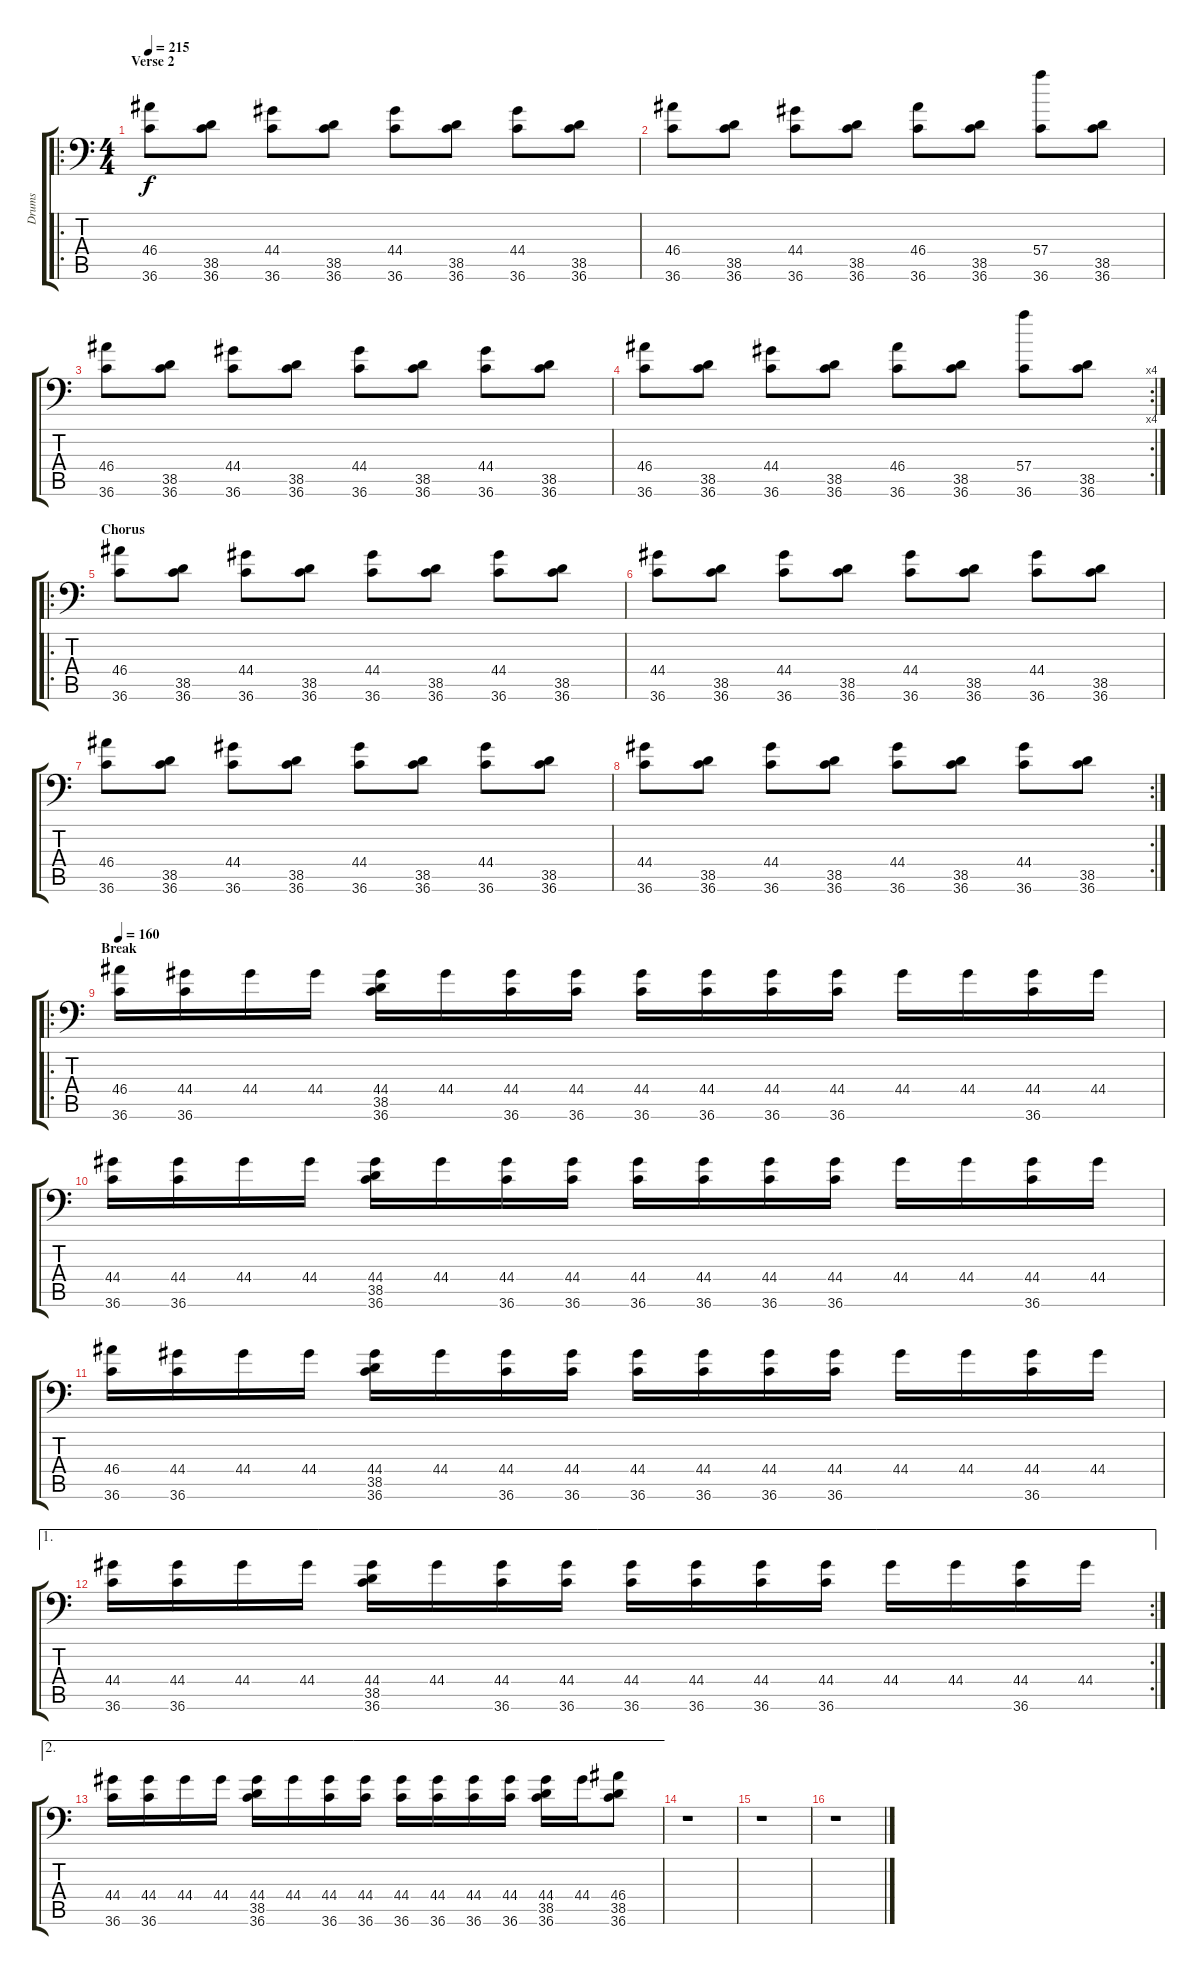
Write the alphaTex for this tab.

\track ("Drums" "Drums") {instrument acousticgrandpiano}
\staff {score tabs}
\tuning (C-1 C-1 C-1 C-1 C-1 C-1) {hide}
\ro
\ts (4 4)
\section ("" "Verse 2")
\tempo 215
\clef f4
\ks c
(46.4 36.6).8{dy f} (38.5 36.6).8 (44.4 36.6).8 (38.5 36.6).8 (44.4 36.6).8 (38.5 36.6).8 (44.4 36.6).8 (38.5 36.6).8 |
(46.4 36.6).8 (38.5 36.6).8 (44.4 36.6).8 (38.5 36.6).8 (46.4 36.6).8 (38.5 36.6).8 (57.4 36.6).8 (38.5 36.6).8 |
(46.4 36.6).8 (38.5 36.6).8 (44.4 36.6).8 (38.5 36.6).8 (44.4 36.6).8 (38.5 36.6).8 (44.4 36.6).8 (38.5 36.6).8 |
\rc 4
(46.4 36.6).8 (38.5 36.6).8 (44.4 36.6).8 (38.5 36.6).8 (46.4 36.6).8 (38.5 36.6).8 (57.4 36.6).8 (38.5 36.6).8 |
\ro
\section ("" "Chorus")
(46.4 36.6).8 (38.5 36.6).8 (44.4 36.6).8 (38.5 36.6).8 (44.4 36.6).8 (38.5 36.6).8 (44.4 36.6).8 (38.5 36.6).8 |
(44.4 36.6).8 (38.5 36.6).8 (44.4 36.6).8 (38.5 36.6).8 (44.4 36.6).8 (38.5 36.6).8 (44.4 36.6).8 (38.5 36.6).8 |
(46.4 36.6).8 (38.5 36.6).8 (44.4 36.6).8 (38.5 36.6).8 (44.4 36.6).8 (38.5 36.6).8 (44.4 36.6).8 (38.5 36.6).8 |
\rc 2
(44.4 36.6).8 (38.5 36.6).8 (44.4 36.6).8 (38.5 36.6).8 (44.4 36.6).8 (38.5 36.6).8 (44.4 36.6).8 (38.5 36.6).8 |
\ro
\section ("" "Break")
\tempo 160
(46.4 36.6).16 (44.4 36.6).16 44.4.16 44.4.16 (44.4 38.5 36.6).16 44.4.16 (44.4 36.6).16 (44.4 36.6).16 (44.4 36.6).16 (44.4 36.6).16 (44.4 36.6).16 (44.4 36.6).16 44.4.16 44.4.16 (44.4 36.6).16 44.4.16 |
(44.4 36.6).16 (44.4 36.6).16 44.4.16 44.4.16 (44.4 38.5 36.6).16 44.4.16 (44.4 36.6).16 (44.4 36.6).16 (44.4 36.6).16 (44.4 36.6).16 (44.4 36.6).16 (44.4 36.6).16 44.4.16 44.4.16 (44.4 36.6).16 44.4.16 |
(46.4 36.6).16 (44.4 36.6).16 44.4.16 44.4.16 (44.4 38.5 36.6).16 44.4.16 (44.4 36.6).16 (44.4 36.6).16 (44.4 36.6).16 (44.4 36.6).16 (44.4 36.6).16 (44.4 36.6).16 44.4.16 44.4.16 (44.4 36.6).16 44.4.16 |
\ae 1
\rc 2
(44.4 36.6).16 (44.4 36.6).16 44.4.16 44.4.16 (44.4 38.5 36.6).16 44.4.16 (44.4 36.6).16 (44.4 36.6).16 (44.4 36.6).16 (44.4 36.6).16 (44.4 36.6).16 (44.4 36.6).16 44.4.16 44.4.16 (44.4 36.6).16 44.4.16 |
\ae 2
(44.4 36.6).16 (44.4 36.6).16 44.4.16 44.4.16 (44.4 38.5 36.6).16 44.4.16 (44.4 36.6).16 (44.4 36.6).16 (44.4 36.6).16 (44.4 36.6).16 (44.4 36.6).16 (44.4 36.6).16 (44.4 38.5 36.6).16 44.4.16 (46.4 38.5 36.6).8 |
r.1 |
r.1 |
r.1
